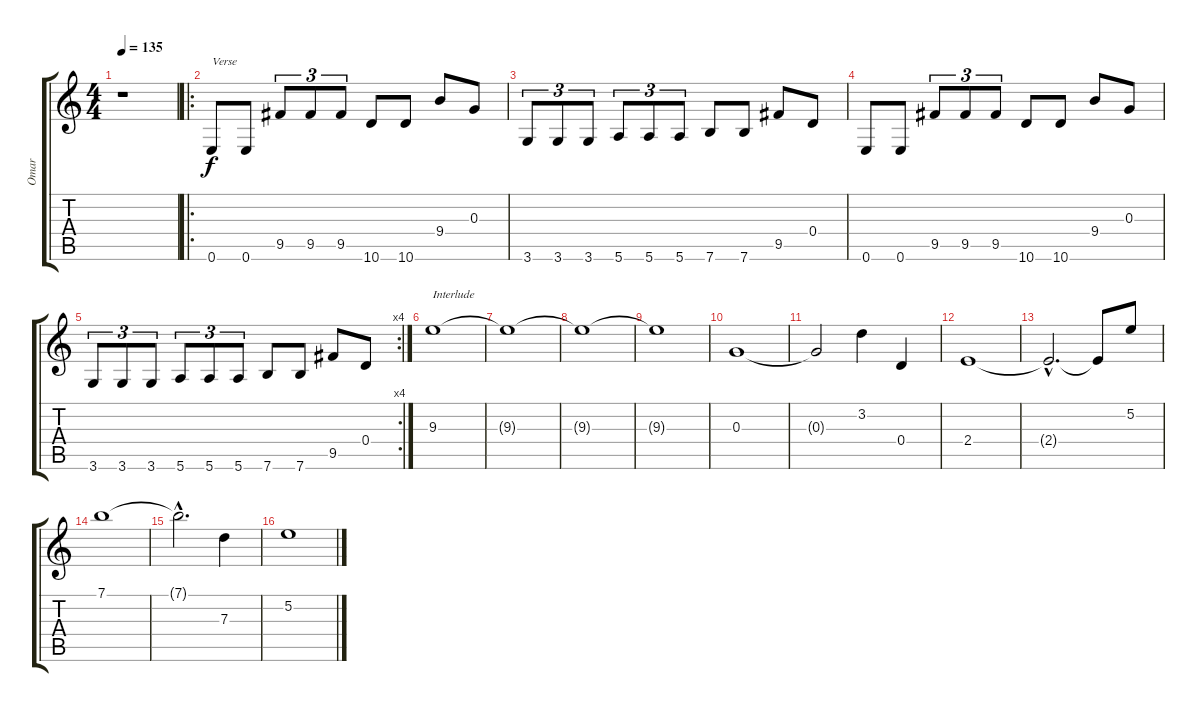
\track ("Omar" "Omar") {instrument overdrivenguitar}
\staff {score tabs}
\tuning (E4 B3 G3 D3 A2 E2) {hide}
\ts (4 4)
\tempo 135
\clef g2
\ks c
r.1{dy f} |
\ro
0.6.8{txt "Verse"} 0.6.8 9.5.8{tu (3 2)} 9.5.8{tu (3 2)} 9.5.8{tu (3 2)} 10.6.8 10.6.8 9.4.8 0.3.8 |
3.6.8{tu (3 2)} 3.6.8{tu (3 2)} 3.6.8{tu (3 2)} 5.6.8{tu (3 2)} 5.6.8{tu (3 2)} 5.6.8{tu (3 2)} 7.6.8 7.6.8 9.5.8 0.4.8 |
0.6.8 0.6.8 9.5.8{tu (3 2)} 9.5.8{tu (3 2)} 9.5.8{tu (3 2)} 10.6.8 10.6.8 9.4.8 0.3.8 |
\rc 4
3.6.8{tu (3 2)} 3.6.8{tu (3 2)} 3.6.8{tu (3 2)} 5.6.8{tu (3 2)} 5.6.8{tu (3 2)} 5.6.8{tu (3 2)} 7.6.8 7.6.8 9.5.8 0.4.8 |
9.3.1{txt "Interlude"} |
9.3{t}.1 |
9.3{t}.1 |
9.3{t}.1 |
0.3.1 |
0.3{t}.2 3.2.4 0.4.4 |
2.4.1 |
2.4{hac t}.2{d} 2.4{t}.8 5.2.8 |
7.1.1 |
7.1{hac t}.2{d} 7.3.4 |
5.2.1
